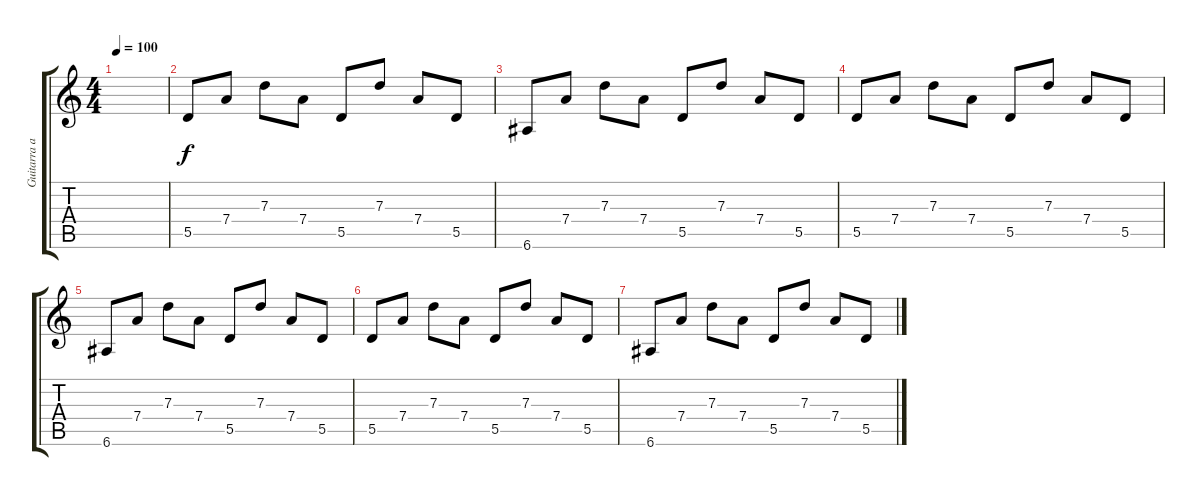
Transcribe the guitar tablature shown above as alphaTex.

\track ("Guitarra acustica" "Guitarra a") {instrument acousticguitarsteel}
\staff {score tabs}
\tuning (E4 B3 G3 D3 A2 E2) {hide}
\ts (4 4)
\tempo 100
\clef g2
\ks c
|
5.5.8 7.4.8 7.3.8 7.4.8 5.5.8 7.3.8 7.4.8 5.5.8 |
6.6.8 7.4.8 7.3.8 7.4.8 5.5.8 7.3.8 7.4.8 5.5.8 |
5.5.8 7.4.8 7.3.8 7.4.8 5.5.8 7.3.8 7.4.8 5.5.8 |
6.6.8 7.4.8 7.3.8 7.4.8 5.5.8 7.3.8 7.4.8 5.5.8 |
5.5.8 7.4.8 7.3.8 7.4.8 5.5.8 7.3.8 7.4.8 5.5.8 |
6.6.8 7.4.8 7.3.8 7.4.8 5.5.8 7.3.8 7.4.8 5.5.8
